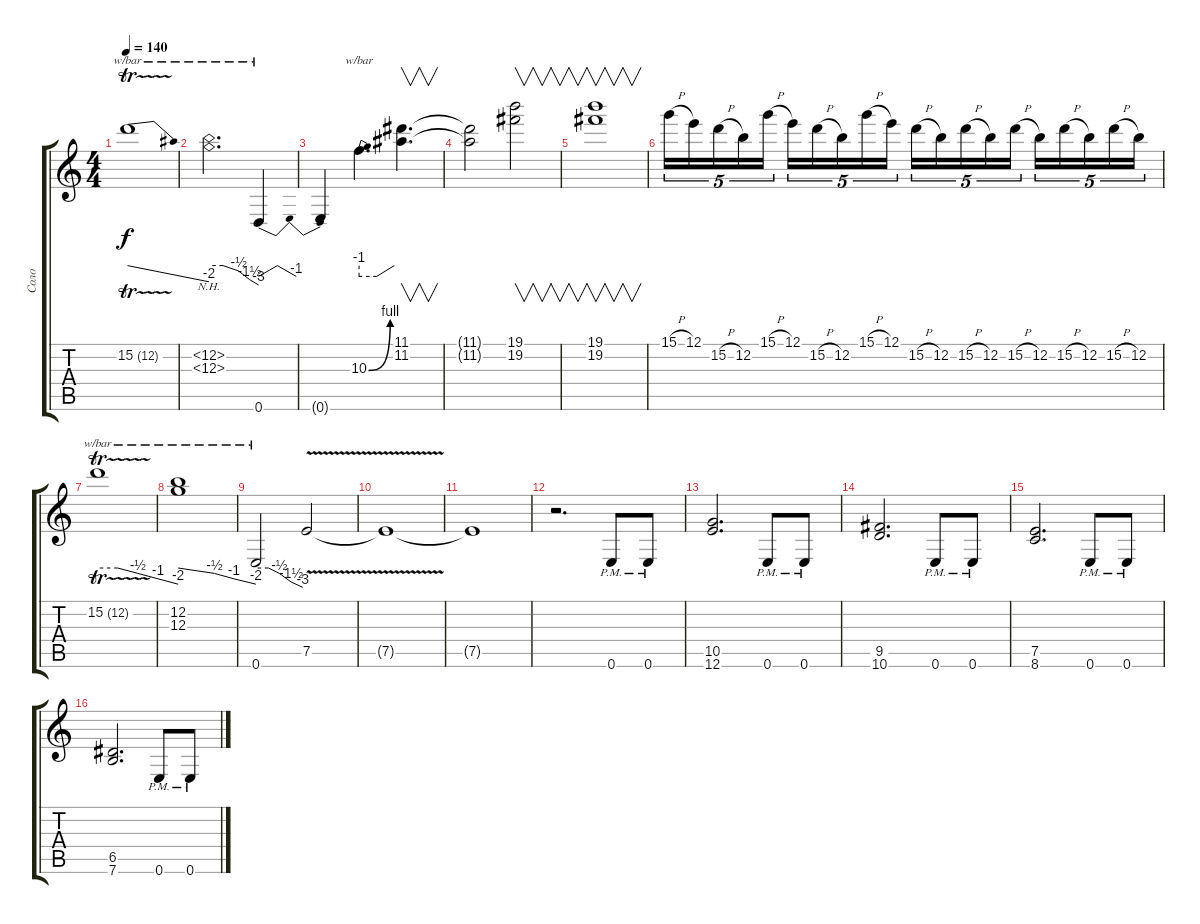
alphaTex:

\track ("Соло" "Соло") {instrument distortionguitar}
\staff {score tabs}
\tuning (E4 B3 G3 D3 A2 E2) {hide}
\ts (4 4)
\tempo 140
\clef g2
\ks c
15.2{tr (12 16)}.1{tbe (dive default 0 0 60 -8) dy f} |
(12.2{nh} 12.3{nh}).2{d tbe (custom default 0 0 17 0 36 -2 49 -6 60 -12)} 0.6.4{tbe (dip default 0 -4 29 0 60 -4)} |
0.6{t}.4 10.3{be (bend 0 0 60 4)}.4{d tbe (custom default 0 -4 30 -4 60 0)} (11.1 11.2).4{v d} |
(11.1{t} 11.2{t}).2 (19.1 19.2).2{v} |
(19.1 19.2).1{v} |
15.1{h}.16{tu (5 4)} 12.1.16{tu (5 4)} 15.2{h}.16{tu (5 4)} 12.2.16{tu (5 4)} 15.1{h}.16{tu (5 4)} 12.1.16{tu (5 4)} 15.2{h}.16{tu (5 4)} 12.2.16{tu (5 4)} 15.1{h}.16{tu (5 4)} 12.1.16{tu (5 4)} 15.2{h}.16{tu (5 4)} 12.2.16{tu (5 4)} 15.2{h}.16{tu (5 4)} 12.2.16{tu (5 4)} 15.2{h}.16{tu (5 4)} 12.2.16{tu (5 4)} 15.2{h}.16{tu (5 4)} 12.2.16{tu (5 4)} 15.2{h}.16{tu (5 4)} 12.2.16{tu (5 4)} |
15.2{tr (12 16)}.1{tbe (custom default 0 0 15 0 30 -2 45 -4 60 -8)} |
(12.2 12.3).1{tbe (custom default 0 0 28 -2 43 -4 60 -8)} |
0.6.2{tbe (custom default 0 0 16 0 30 -2 45 -6 60 -12)} 7.5{v}.2 |
7.5{t}.1 |
7.5{t}.1 |
r.2{d} 0.6{pm}.8 0.6{pm}.8 |
(10.5 12.6).2{d} 0.6{pm}.8 0.6{pm}.8 |
(9.5 10.6).2{d} 0.6{pm}.8 0.6{pm}.8 |
(7.5 8.6).2{d} 0.6{pm}.8 0.6{pm}.8 |
(6.5 7.6).2{d} 0.6{pm}.8 0.6{pm}.8
